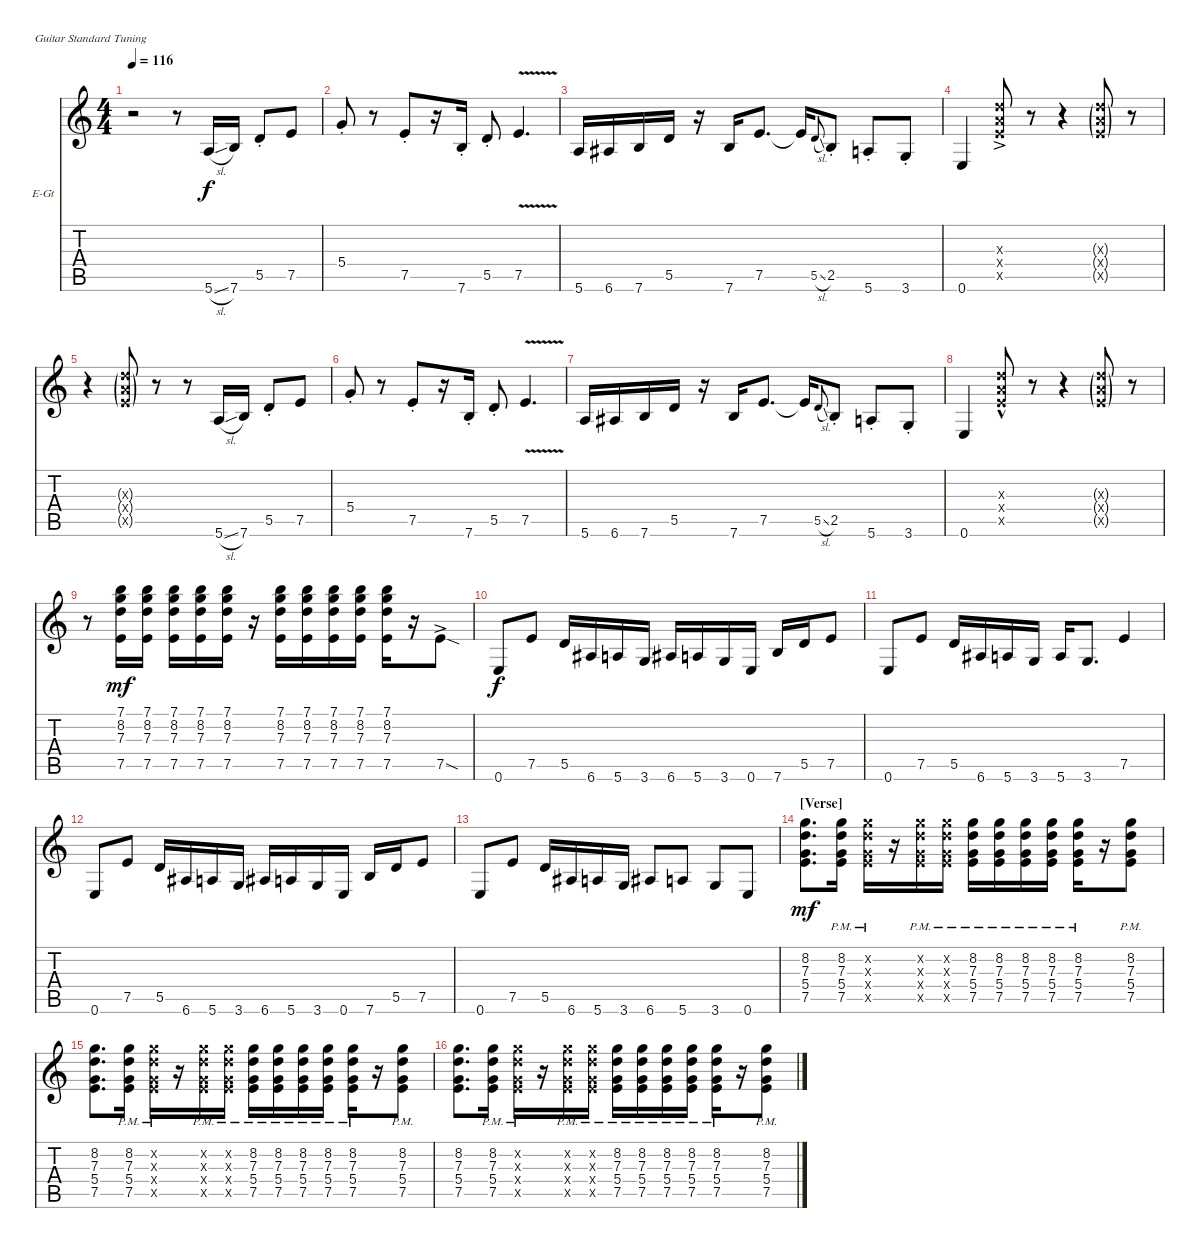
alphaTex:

\bracketExtendMode nobrackets
\firstSystemTrackNameOrientation horizontal
\otherSystemsTrackNameOrientation horizontal
\track ("Guitar 1" "E-Gt") {instrument electricguitarclean}
\staff {score tabs}
\tuning (E4 B3 G3 D3 A2 E2)
\ts (4 4)
\tempo 116
\clef g2
\ks c
r.2{dy f instrument electricguitarclean} r.8 5.6{sl}.16 7.6.16 5.5{st}.8 7.5.8 |
5.4{st}.8 r.8 7.5{st}.8 r.16 7.6{st}.16 5.5{st}.8 7.5{v}.4{d} |
5.6.16 6.6.16 7.6.16 5.5.16 r.16 7.6.16 7.5.8{d} 7.5{t}.16 5.5{sl}.8{gr onbeat} 2.5{st}.8 5.6{st}.8 3.6{st}.8 |
0.6.4 (7.5{ac x} 7.4{ac x} 7.3{ac x}).8 r.8 r.4 (7.5{g x} 7.4{g x} 7.3{g x}).8 r.8 |
r.4 (7.5{g x} 7.4{g x} 7.3{g x}).8 r.8 r.8 5.6{sl}.16 7.6.16 5.5{st}.8 7.5.8 |
5.4{st}.8 r.8 7.5{st}.8 r.16 7.6{st}.16 5.5{st}.8 7.5{v}.4{d} |
5.6.16 6.6.16 7.6.16 5.5.16 r.16 7.6.16 7.5.8{d} 7.5{t}.16 5.5{sl}.8{gr onbeat} 2.5{st}.8 5.6{st}.8 3.6{st}.8 |
0.6.4 (7.5{hac x} 7.4{hac x} 7.3{hac x}).8 r.8 r.4 (7.5{g x} 7.4{g x} 7.3{g x}).8 r.8 |
r.8 (7.1 8.2 7.3 7.5).16{dy mf} (7.1 8.2 7.3 7.5).16 (7.1 8.2 7.3 7.5).16 (7.1 8.2 7.3 7.5).16 (7.1 8.2 7.3 7.5).16 r.16 (7.1 8.2 7.3 7.5).16 (7.1 8.2 7.3 7.5).16 (7.1 8.2 7.3 7.5).16 (7.1 8.2 7.3 7.5).16 (7.1 8.2 7.3 7.5).16 r.16 7.5{sod ac}.8 |
0.6.8{dy f} 7.5.8 5.5.16 6.6.16 5.6.16 3.6.16 6.6.16 5.6.16 3.6.16 0.6.16 7.6.16 5.5.16 7.5.8 |
0.6.8 7.5.8 5.5.16 6.6.16 5.6.16 3.6.16 5.6.16 3.6.8{d} 7.5.4 |
0.6.8 7.5.8 5.5.16 6.6.16 5.6.16 3.6.16 6.6.16 5.6.16 3.6.16 0.6.16 7.6.16 5.5.16 7.5.8 |
0.6.8 7.5.8 5.5.16 6.6.16 5.6.16 3.6.16 6.6.8 5.6.8 3.6.8 0.6.8 |
\section ("" "[Verse]")
(7.3 7.5 8.2 5.4).8{d dy mf} (7.3{pm} 7.5{pm} 8.2{pm} 5.4{pm}).16 (7.3{pm x} 7.5{pm x} 8.2{pm x} 5.4{x}).16 r.16 (8.2{pm x} 7.3{pm x} 5.4{x} 7.5{x}).16 (8.2{pm x} 7.3{pm x} 5.4{x} 7.5{x}).16 (8.2{pm} 7.3{pm} 5.4{pm} 7.5{pm}).16 (8.2{pm} 7.3{pm} 5.4{pm} 7.5{pm}).16 (8.2{pm} 7.3{pm} 5.4{pm} 7.5{pm}).16 (8.2{pm} 7.3{pm} 5.4{pm} 7.5{pm}).16 (8.2{pm} 7.3{pm} 5.4{pm} 7.5{pm}).16 r.16 (8.2{pm} 7.3{pm} 7.5{pm} 5.4).8 |
(7.3 7.5 8.2 5.4).8{d} (7.3{pm} 7.5{pm} 8.2{pm} 5.4{pm}).16 (7.3{pm x} 7.5{pm x} 8.2{pm x} 5.4{x}).16 r.16 (8.2{pm x} 7.3{pm x} 5.4{x} 7.5{x}).16 (8.2{pm x} 7.3{pm x} 5.4{x} 7.5{x}).16 (8.2{pm} 7.3{pm} 5.4{pm} 7.5{pm}).16 (8.2{pm} 7.3{pm} 5.4{pm} 7.5{pm}).16 (8.2{pm} 7.3{pm} 5.4{pm} 7.5{pm}).16 (8.2{pm} 7.3{pm} 5.4{pm} 7.5{pm}).16 (8.2{pm} 7.3{pm} 5.4{pm} 7.5{pm}).16 r.16 (8.2{pm} 7.3{pm} 7.5{pm} 5.4).8 |
(7.3 7.5 8.2 5.4).8{d} (7.3{pm} 7.5{pm} 8.2{pm} 5.4{pm}).16 (7.3{pm x} 7.5{pm x} 8.2{pm x} 5.4{x}).16 r.16 (8.2{pm x} 7.3{pm x} 5.4{x} 7.5{x}).16 (8.2{pm x} 7.3{pm x} 5.4{x} 7.5{x}).16 (8.2{pm} 7.3{pm} 5.4{pm} 7.5{pm}).16 (8.2{pm} 7.3{pm} 5.4{pm} 7.5{pm}).16 (8.2{pm} 7.3{pm} 5.4{pm} 7.5{pm}).16 (8.2{pm} 7.3{pm} 5.4{pm} 7.5{pm}).16 (8.2{pm} 7.3{pm} 5.4{pm} 7.5{pm}).16 r.16 (8.2{pm} 7.3{pm} 7.5{pm} 5.4).8
